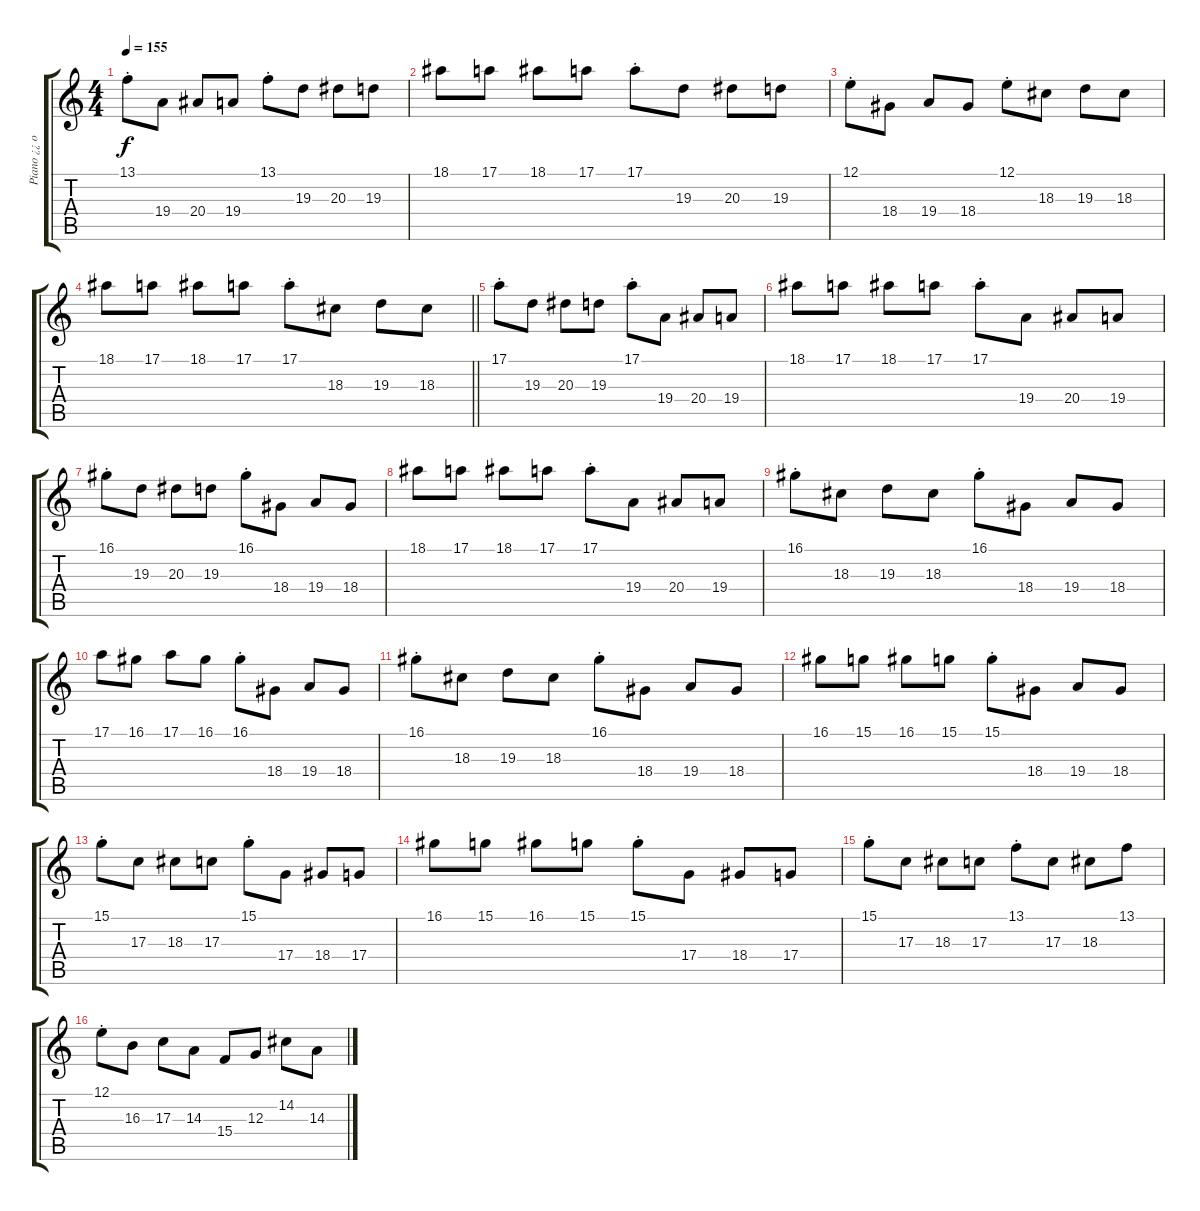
\track ("Piano ¿¿ original ??" "Piano ¿¿ o") {mute instrument stringensemble1}
\staff {score tabs}
\tuning (E4 B3 G3 D3 A2 E2) {hide}
\ts (4 4)
\tempo 155
\clef g2
\ks c
13.1{st}.8{dy f} 19.4.8 20.4.8 19.4.8 13.1{st}.8 19.3.8 20.3.8 19.3.8 |
18.1.8 17.1.8 18.1.8 17.1.8 17.1{st}.8 19.3.8 20.3.8 19.3.8 |
12.1{st}.8 18.4.8 19.4.8 18.4.8 12.1{st}.8 18.3.8 19.3.8 18.3.8 |
\barLineRight lightlight
18.1.8 17.1.8 18.1.8 17.1.8 17.1{st}.8 18.3.8 19.3.8 18.3.8 |
\section ("" "")
17.1{st}.8 19.3.8 20.3.8 19.3.8 17.1{st}.8 19.4.8 20.4.8 19.4.8 |
18.1.8 17.1.8 18.1.8 17.1.8 17.1{st}.8 19.4.8 20.4.8 19.4.8 |
16.1{st}.8 19.3.8 20.3.8 19.3.8 16.1{st}.8 18.4.8 19.4.8 18.4.8 |
18.1.8 17.1.8 18.1.8 17.1.8 17.1{st}.8 19.4.8 20.4.8 19.4.8 |
16.1{st}.8 18.3.8 19.3.8 18.3.8 16.1{st}.8 18.4.8 19.4.8 18.4.8 |
17.1.8 16.1.8 17.1.8 16.1.8 16.1{st}.8 18.4.8 19.4.8 18.4.8 |
16.1{st}.8 18.3.8 19.3.8 18.3.8 16.1{st}.8 18.4.8 19.4.8 18.4.8 |
16.1.8 15.1.8 16.1.8 15.1.8 15.1{st}.8 18.4.8 19.4.8 18.4.8 |
15.1{st}.8 17.3.8 18.3.8 17.3.8 15.1{st}.8 17.4.8 18.4.8 17.4.8 |
16.1.8 15.1.8 16.1.8 15.1.8 15.1{st}.8 17.4.8 18.4.8 17.4.8 |
15.1{st}.8 17.3.8 18.3.8 17.3.8 13.1{st}.8 17.3.8 18.3.8 13.1.8 |
12.1{st}.8 16.3.8 17.3.8 14.3.8 15.4.8 12.3.8 14.2.8 14.3.8
